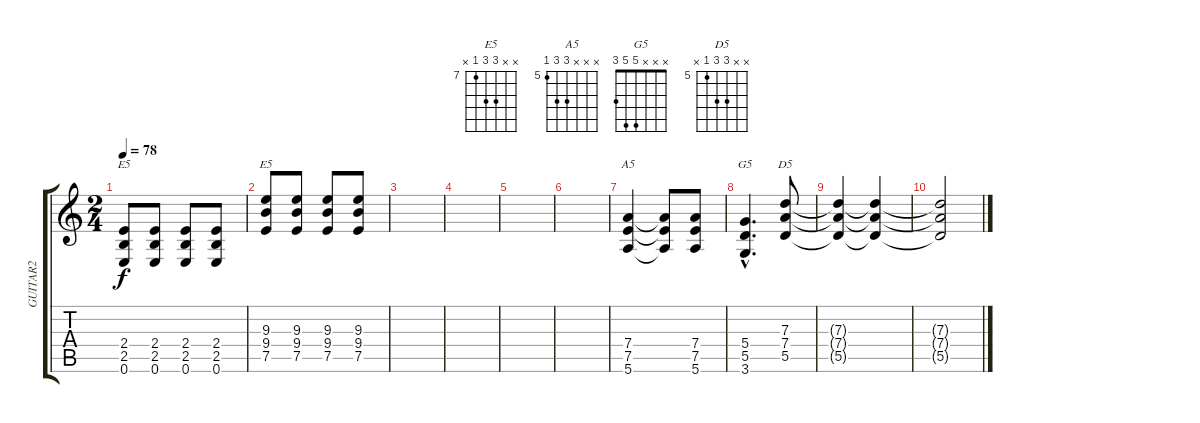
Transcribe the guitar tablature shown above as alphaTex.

\track ("GUITAR2" "GUITAR2") {instrument distortionguitar}
\staff {score tabs}
\tuning (E4 B3 G3 D3 A2 E2) {hide}
\chord ("E5" x x x 2 2 0)
\chord ("E5" x x 9 9 7 x) {firstfret 7}
\chord ("A5" x x x 7 7 5) {firstfret 5}
\chord ("G5" x x x 5 5 3)
\chord ("D5" x x 7 7 5 x) {firstfret 5}
\ts (2 4)
\tempo 78
\clef g2
\ks c
(2.4 2.5 0.6).8{ch "E5" dy f} (2.4 2.5 0.6).8 (2.4 2.5 0.6).8 (2.4 2.5 0.6).8 |
(9.3 9.4 7.5).8{ch "E5"} (9.3 9.4 7.5).8 (9.3 9.4 7.5).8 (9.3 9.4 7.5).8 |
|
|
|
|
(7.4 7.5 5.6).4{ch "A5"} (7.4{t} 7.5{t} 5.6{t}).8 (7.4 7.5 5.6).8 |
(5.4{hac} 5.5{hac} 3.6{hac}).4{d ch "G5"} (7.3 7.4 5.5).8{ch "D5"} |
(7.3{t} 7.4{t} 5.5{t}).4 (7.3{t} 7.4{t} 5.5{t}).4 |
(7.3{t} 7.4{t} 5.5{t}).2
